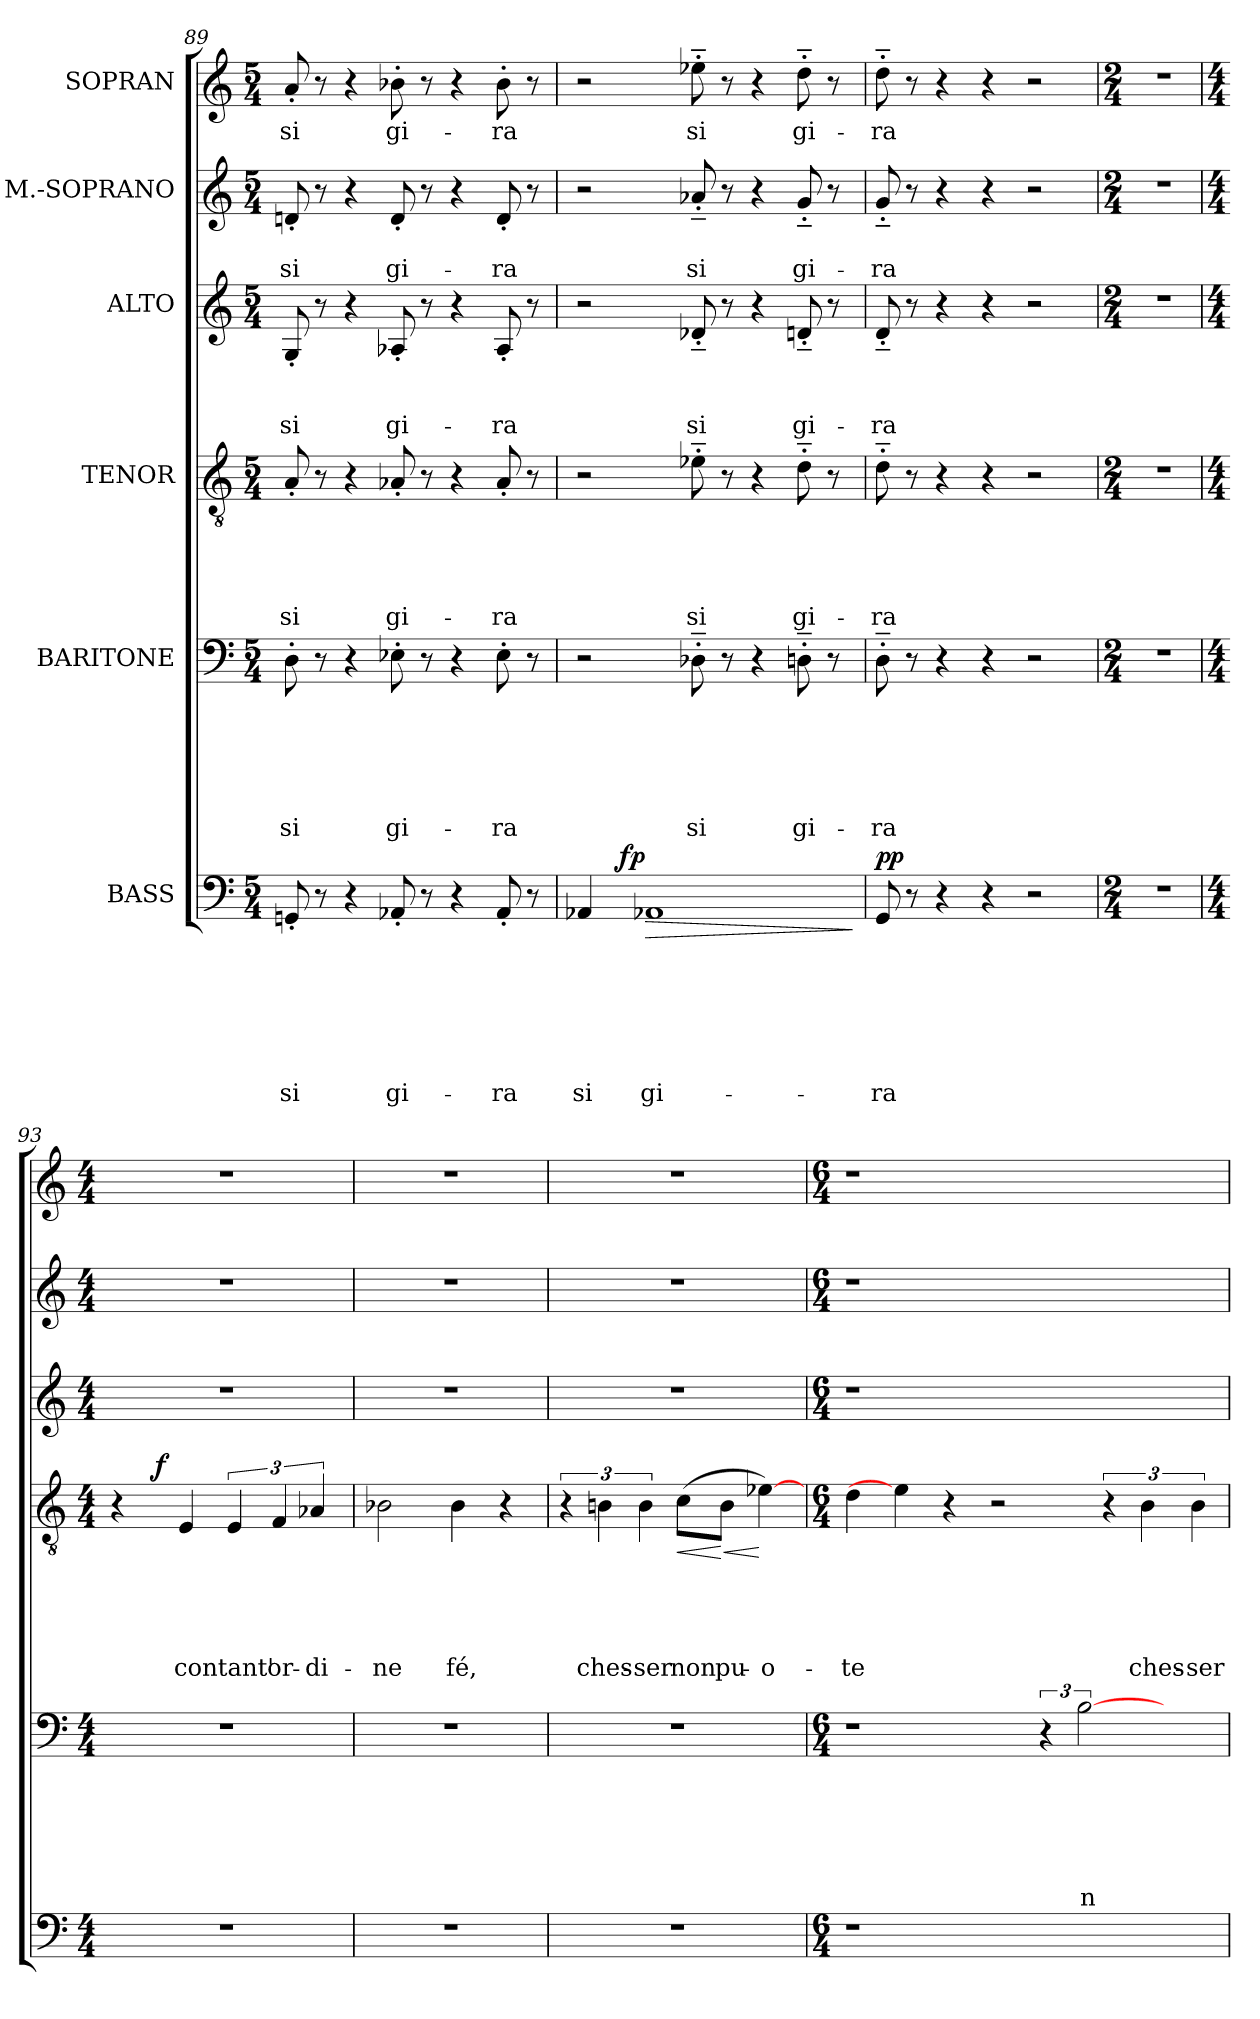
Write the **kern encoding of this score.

**kern	**text	**text	**text	**text	**text	**text	**text	**dynam	**kern	**text	**text	**text	**text	**text	**text	**kern	**text	**text	**text	**text	**text	**dynam	**kern	**text	**text	**text	**kern	**text	**text	**kern	**text
*part6	*part6	*part6	*part6	*part6	*part6	*part6	*part6	*part6	*part5	*part5	*part5	*part5	*part5	*part5	*part5	*part4	*part4	*part4	*part4	*part4	*part4	*part4	*part3	*part3	*part3	*part3	*part2	*part2	*part2	*part1	*part1
*staff6	*staff6	*staff6	*staff6	*staff6	*staff6	*staff6	*staff6	*staff6	*staff5	*staff5	*staff5	*staff5	*staff5	*staff5	*staff5	*staff4	*staff4	*staff4	*staff4	*staff4	*staff4	*staff4	*staff3	*staff3	*staff3	*staff3	*staff2	*staff2	*staff2	*staff1	*staff1
*I"BASS	*	*	*	*	*	*	*	*	*I"BARITONE	*	*	*	*	*	*	*I"TENOR	*	*	*	*	*	*	*I"ALTO	*	*	*	*I"M.-SOPRANO	*	*	*I"SOPRAN	*
*clefF4	*	*	*	*	*	*	*	*	*clefF4	*	*	*	*	*	*	*clefGv2	*	*	*	*	*	*	*clefG2	*	*	*	*clefG2	*	*	*clefG2	*
*k[]	*	*	*	*	*	*	*	*	*k[]	*	*	*	*	*	*	*k[]	*	*	*	*	*	*	*k[]	*	*	*	*k[]	*	*	*k[]	*
*C:	*	*	*	*	*	*	*	*	*C:	*	*	*	*	*	*	*C:	*	*	*	*	*	*	*C:	*	*	*	*C:	*	*	*C:	*
*M5/4	*	*	*	*	*	*	*	*	*M5/4	*	*	*	*	*	*	*M5/4	*	*	*	*	*	*	*M5/4	*	*	*	*M5/4	*	*	*M5/4	*
=89	=89	=89	=89	=89	=89	=89	=89	=89	=89	=89	=89	=89	=89	=89	=89	=89	=89	=89	=89	=89	=89	=89	=89	=89	=89	=89	=89	=89	=89	=89	=89
!	!	!	!	!	!	!	!LO:LY:b	!	!	!	!	!	!	!	!LO:LY:b	!	!	!	!	!	!LO:LY:b	!	!	!	!	!LO:LY:b	!	!	!LO:LY:b	!	!LO:LY:b
8GGn'</	.	.	.	.	.	.	si	.	8D'>\	.	.	.	.	.	si	8A'</	.	.	.	.	si	.	8G'</	.	.	si	8dn'</	.	si	8a'</	si
8r	.	.	.	.	.	.	.	.	8r	.	.	.	.	.	.	8r	.	.	.	.	.	.	8r	.	.	.	8r	.	.	8r	.
4r	.	.	.	.	.	.	.	.	4r	.	.	.	.	.	.	4r	.	.	.	.	.	.	4r	.	.	.	4r	.	.	4r	.
!	!	!	!	!	!	!	!LO:LY:b	!	!	!	!	!	!	!	!LO:LY:b	!	!	!	!	!	!LO:LY:b	!	!	!	!	!LO:LY:b	!	!	!LO:LY:b	!	!LO:LY:b
8AA-X'</	.	.	.	.	.	.	gi-	.	8E-X'>\	.	.	.	.	.	gi-	8A-X'</	.	.	.	.	gi-	.	8A-X'</	.	.	gi-	8d'</	.	gi-	8b-X'>\	gi-
8r	.	.	.	.	.	.	.	.	8r	.	.	.	.	.	.	8r	.	.	.	.	.	.	8r	.	.	.	8r	.	.	8r	.
4r	.	.	.	.	.	.	.	.	4r	.	.	.	.	.	.	4r	.	.	.	.	.	.	4r	.	.	.	4r	.	.	4r	.
!	!	!	!	!	!	!	!LO:LY:b	!	!	!	!	!	!	!	!LO:LY:b	!	!	!	!	!	!LO:LY:b	!	!	!	!	!LO:LY:b	!	!	!LO:LY:b	!	!LO:LY:b
8AA-'</	.	.	.	.	.	.	-ra	.	8E-'>\	.	.	.	.	.	-ra	8A-'</	.	.	.	.	-ra	.	8A-'</	.	.	-ra	8d'</	.	-ra	8b-'>\	-ra
8r	.	.	.	.	.	.	.	.	8r	.	.	.	.	.	.	8r	.	.	.	.	.	.	8r	.	.	.	8r	.	.	8r	.
=90	=90	=90	=90	=90	=90	=90	=90	=90	=90	=90	=90	=90	=90	=90	=90	=90	=90	=90	=90	=90	=90	=90	=90	=90	=90	=90	=90	=90	=90	=90	=90
!	!	!	!	!	!	!	!LO:LY:b	!	!	!	!	!	!	!	!	!	!	!	!	!	!	!	!	!	!	!	!	!	!	!	!
*^	*	*	*	*	*	*	*	*	*	*	*	*	*	*	*	*	*	*	*	*	*	*	*	*	*	*	*	*	*	*	*
4AA-X/	8ryy	.	.	.	.	.	.	si	.	2r	.	.	.	.	.	.	2r	.	.	.	.	.	.	2r	.	.	.	2r	.	.	2r	.
.	32ryy	.	.	.	.	.	.	.	.	.	.	.	.	.	.	.	.	.	.	.	.	.	.	.	.	.	.	.	.	.	.	.
!	!	!	!	!	!	!	!	!	!LO:DY:a	!	!	!	!	!	!	!	!	!	!	!	!	!	!	!	!	!	!	!	!	!	!	!
.	1ryy	.	.	.	.	.	.	.	fp	.	.	.	.	.	.	.	.	.	.	.	.	.	.	.	.	.	.	.	.	.	.	.
!	!	!	!	!	!	!	!	!LO:LY:b	!LO:HP:b	!	!	!	!	!	!	!	!	!	!	!	!	!	!	!	!	!	!	!	!	!	!	!
1AA-X	.	.	.	.	.	.	.	gi-	>	.	.	.	.	.	.	.	.	.	.	.	.	.	.	.	.	.	.	.	.	.	.	.
!	!	!	!	!	!	!	!	!	!	!	!	!	!	!	!	!LO:LY:b	!	!	!	!	!	!LO:LY:b	!	!	!	!	!LO:LY:b	!	!	!LO:LY:b	!	!LO:LY:b
.	.	.	.	.	.	.	.	.	.	8D-X~>'>\	.	.	.	.	.	si	8e-X~>'>\	.	.	.	.	si	.	8d-X~<'</	.	.	si	8a-X~<'</	.	si	8ee-X~>'>\	si
.	.	.	.	.	.	.	.	.	.	8r	.	.	.	.	.	.	8r	.	.	.	.	.	.	8r	.	.	.	8r	.	.	8r	.
.	.	.	.	.	.	.	.	.	.	4r	.	.	.	.	.	.	4r	.	.	.	.	.	.	4r	.	.	.	4r	.	.	4r	.
!	!	!	!	!	!	!	!	!	!	!	!	!	!	!	!	!LO:LY:b	!	!	!	!	!	!LO:LY:b	!	!	!	!	!LO:LY:b	!	!	!LO:LY:b	!	!LO:LY:b
.	.	.	.	.	.	.	.	.	.	8Dn~>'>\	.	.	.	.	.	gi-	8d~>'>\	.	.	.	.	gi-	.	8dn~<'</	.	.	gi-	8g~<'</	.	gi-	8dd~>'>\	gi-
.	.	.	.	.	.	.	.	.	.	8r	.	.	.	.	.	.	8r	.	.	.	.	.	.	8r	.	.	.	8r	.	.	8r	.
.	16.ryy	.	.	.	.	.	.	.	.	.	.	.	.	.	.	.	.	.	.	.	.	.	.	.	.	.	.	.	.	.	.	.
.	.	.	.	.	.	.	.	.	]	.	.	.	.	.	.	.	.	.	.	.	.	.	.	.	.	.	.	.	.	.	.	.
=91	=91	=91	=91	=91	=91	=91	=91	=91	=91	=91	=91	=91	=91	=91	=91	=91	=91	=91	=91	=91	=91	=91	=91	=91	=91	=91	=91	=91	=91	=91	=91	=91
!	!	!	!	!	!	!	!	!LO:LY:b	!LO:DY:a	!	!	!	!	!	!	!LO:LY:b	!	!	!	!	!	!LO:LY:b	!	!	!	!	!LO:LY:b	!	!	!LO:LY:b	!	!LO:LY:b
*v	*v	*	*	*	*	*	*	*	*	*	*	*	*	*	*	*	*	*	*	*	*	*	*	*	*	*	*	*	*	*	*	*
8GG/	.	.	.	.	.	.	-ra	pp	8D~>'>\	.	.	.	.	.	-ra	8d~>'>\	.	.	.	.	-ra	.	8d~<'</	.	.	-ra	8g~<'</	.	-ra	8dd~>'>\	-ra
8r	.	.	.	.	.	.	.	.	8r	.	.	.	.	.	.	8r	.	.	.	.	.	.	8r	.	.	.	8r	.	.	8r	.
4r	.	.	.	.	.	.	.	.	4r	.	.	.	.	.	.	4r	.	.	.	.	.	.	4r	.	.	.	4r	.	.	4r	.
4r	.	.	.	.	.	.	.	.	4r	.	.	.	.	.	.	4r	.	.	.	.	.	.	4r	.	.	.	4r	.	.	4r	.
2r	.	.	.	.	.	.	.	.	2r	.	.	.	.	.	.	2r	.	.	.	.	.	.	2r	.	.	.	2r	.	.	2r	.
=92	=92	=92	=92	=92	=92	=92	=92	=92	=92	=92	=92	=92	=92	=92	=92	=92	=92	=92	=92	=92	=92	=92	=92	=92	=92	=92	=92	=92	=92	=92	=92
*M2/4	*	*	*	*	*	*	*	*	*M2/4	*	*	*	*	*	*	*M2/4	*	*	*	*	*	*	*M2/4	*	*	*	*M2/4	*	*	*M2/4	*
!LO:N:vis=1	!	!	!	!	!	!	!	!	!LO:N:vis=1	!	!	!	!	!	!	!LO:N:vis=1	!	!	!	!	!	!	!LO:N:vis=1	!	!	!	!LO:N:vis=1	!	!	!LO:N:vis=1	!
2r	.	.	.	.	.	.	.	.	2r	.	.	.	.	.	.	2r	.	.	.	.	.	.	2r	.	.	.	2r	.	.	2r	.
!!LO:LB:g=z
=93	=93	=93	=93	=93	=93	=93	=93	=93	=93	=93	=93	=93	=93	=93	=93	=93	=93	=93	=93	=93	=93	=93	=93	=93	=93	=93	=93	=93	=93	=93	=93
*M4/4	*	*	*	*	*	*	*	*	*M4/4	*	*	*	*	*	*	*M4/4	*	*	*	*	*	*	*M4/4	*	*	*	*M4/4	*	*	*M4/4	*
*	*	*	*	*	*	*	*	*	*	*	*	*	*	*	*	*^	*	*	*	*	*	*	*	*	*	*	*	*	*	*	*
1r	.	.	.	.	.	.	.	.	1r	.	.	.	.	.	.	4r	6ryy	.	.	.	.	.	.	1r	.	.	.	1r	.	.	1r	.
.	.	.	.	.	.	.	.	.	.	.	.	.	.	.	.	.	96ryy	.	.	.	.	.	.	.	.	.	.	.	.	.	.	.
!	!	!	!	!	!	!	!	!	!	!	!	!	!	!	!	!	!	!	!	!	!	!	!LO:DY:a	!	!	!	!	!	!	!	!	!
.	.	.	.	.	.	.	.	.	.	.	.	.	.	.	.	.	3%2ryy	.	.	.	.	.	f	.	.	.	.	.	.	.	.	.
!	!	!	!	!	!	!	!	!	!	!	!	!	!	!	!	!	!	!	!	!	!	!LO:LY:b	!	!	!	!	!	!	!	!	!	!
.	.	.	.	.	.	.	.	.	.	.	.	.	.	.	.	4E/	.	.	.	.	.	con	.	.	.	.	.	.	.	.	.	.
!	!	!	!	!	!	!	!	!	!	!	!	!	!	!	!	!	!	!	!	!	!	!LO:LY:b	!	!	!	!	!	!	!	!	!	!
.	.	.	.	.	.	.	.	.	.	.	.	.	.	.	.	6E/	.	.	.	.	.	tant'	.	.	.	.	.	.	.	.	.	.
!	!	!	!	!	!	!	!	!	!	!	!	!	!	!	!	!	!	!	!	!	!	!LO:LY:b	!	!	!	!	!	!	!	!	!	!
.	.	.	.	.	.	.	.	.	.	.	.	.	.	.	.	6F/	.	.	.	.	.	or-	.	.	.	.	.	.	.	.	.	.
!	!	!	!	!	!	!	!	!	!	!	!	!	!	!	!	!	!	!	!	!	!	!LO:LY:b	!	!	!	!	!	!	!	!	!	!
.	.	.	.	.	.	.	.	.	.	.	.	.	.	.	.	6A-X/	.	.	.	.	.	-di-	.	.	.	.	.	.	.	.	.	.
.	.	.	.	.	.	.	.	.	.	.	.	.	.	.	.	.	12...ryy	.	.	.	.	.	.	.	.	.	.	.	.	.	.	.
=94	=94	=94	=94	=94	=94	=94	=94	=94	=94	=94	=94	=94	=94	=94	=94	=94	=94	=94	=94	=94	=94	=94	=94	=94	=94	=94	=94	=94	=94	=94	=94	=94
!	!	!	!	!	!	!	!	!	!	!	!	!	!	!	!	!	!	!	!	!	!	!LO:LY:b	!	!	!	!	!	!	!	!	!	!
*	*	*	*	*	*	*	*	*	*	*	*	*	*	*	*	*v	*v	*	*	*	*	*	*	*	*	*	*	*	*	*	*	*
1r	.	.	.	.	.	.	.	.	1r	.	.	.	.	.	.	2B-X\	.	.	.	.	-ne	.	1r	.	.	.	1r	.	.	1r	.
!	!	!	!	!	!	!	!	!	!	!	!	!	!	!	!	!	!	!	!	!	!LO:LY:b	!	!	!	!	!	!	!	!	!	!
.	.	.	.	.	.	.	.	.	.	.	.	.	.	.	.	4B-\	.	.	.	.	fé,	.	.	.	.	.	.	.	.	.	.
.	.	.	.	.	.	.	.	.	.	.	.	.	.	.	.	4r	.	.	.	.	.	.	.	.	.	.	.	.	.	.	.
=95	=95	=95	=95	=95	=95	=95	=95	=95	=95	=95	=95	=95	=95	=95	=95	=95	=95	=95	=95	=95	=95	=95	=95	=95	=95	=95	=95	=95	=95	=95	=95
!LO:N:vis=1	!	!	!	!	!	!	!	!	!LO:N:vis=1	!	!	!	!	!	!	!	!	!	!	!	!	!	!LO:N:vis=1	!	!	!	!LO:N:vis=1	!	!	!LO:N:vis=1	!
1r	.	.	.	.	.	.	.	.	1r	.	.	.	.	.	.	6r	.	.	.	.	.	.	1r	.	.	.	1r	.	.	1r	.
!	!	!	!	!	!	!	!	!	!	!	!	!	!	!	!	!	!	!	!	!	!LO:LY:b	!	!	!	!	!	!	!	!	!	!
.	.	.	.	.	.	.	.	.	.	.	.	.	.	.	.	6Bn\	.	.	.	.	ches-	.	.	.	.	.	.	.	.	.	.
!	!	!	!	!	!	!	!	!	!	!	!	!	!	!	!	!	!	!	!	!	!LO:LY:b:rj	!	!	!	!	!	!	!	!	!	!
.	.	.	.	.	.	.	.	.	.	.	.	.	.	.	.	6B\	.	.	.	.	-ser	.	.	.	.	.	.	.	.	.	.
!	!	!	!	!	!	!	!	!	!	!	!	!	!	!	!	!	!	!	!	!	!LO:LY:b	!LO:HP:b	!	!	!	!	!	!	!	!	!
.	.	.	.	.	.	.	.	.	.	.	.	.	.	.	.	(>8c\L	.	.	.	.	non	<	.	.	.	.	.	.	.	.	.
!	!	!	!	!	!	!	!	!	!	!	!	!	!	!	!	!	!	!	!	!	!LO:LY:b	!LO:HP:n=1:b	!	!	!	!	!	!	!	!	!
.	.	.	.	.	.	.	.	.	.	.	.	.	.	.	.	8B>\J	.	.	.	.	pu-	[ <	.	.	.	.	.	.	.	.	.
!	!	!	!	!	!	!	!	!	!	!	!	!	!	!	!	!	!	!	!	!	!LO:LY:b:rj	!	!	!	!	!	!	!	!	!	!
.	.	.	.	.	.	.	.	.	.	.	.	.	.	.	.	[4e-X\)	.	.	.	.	-o-	[	.	.	.	.	.	.	.	.	.
=96	=96	=96	=96	=96	=96	=96	=96	=96	=96	=96	=96	=96	=96	=96	=96	=96	=96	=96	=96	=96	=96	=96	=96	=96	=96	=96	=96	=96	=96	=96	=96
*M6/4	*	*	*	*	*	*	*	*	*M6/4	*	*	*	*	*	*	*M6/4	*	*	*	*	*	*	*M6/4	*	*	*	*M6/4	*	*	*M6/4	*
!LO:N:vis=1	!	!	!	!	!	!	!	!	!	!	!	!	!	!	!	!	!	!	!	!	!LO:LY:b	!	!LO:N:vis=1	!	!	!	!LO:N:vis=1	!	!	!LO:N:vis=1	!
1.r	.	.	.	.	.	.	.	.	1r	.	.	.	.	.	.	4d\	.	.	.	.	-te	.	1.r	.	.	.	1.r	.	.	1.r	.
.	.	.	.	.	.	.	.	.	.	.	.	.	.	.	.	4e-\]	.	.	.	.	.	.	.	.	.	.	.	.	.	.	.
.	.	.	.	.	.	.	.	.	.	.	.	.	.	.	.	4r	.	.	.	.	.	.	.	.	.	.	.	.	.	.	.
.	.	.	.	.	.	.	.	.	.	.	.	.	.	.	.	2r	.	.	.	.	.	.	.	.	.	.	.	.	.	.	.
.	.	.	.	.	.	.	.	.	6r	.	.	.	.	.	.	.	.	.	.	.	.	.	.	.	.	.	.	.	.	.	.
!	!	!	!	!	!	!	!	!	!	!	!	!	!	!	!LO:LY:b	!	!	!	!	!	!	!	!	!	!	!	!	!	!	!	!
.	.	.	.	.	.	.	.	.	[>3B\	.	.	.	.	.	n	.	.	.	.	.	.	.	.	.	.	.	.	.	.	.	.
.	.	.	.	.	.	.	.	.	.	.	.	.	.	.	.	6r	.	.	.	.	.	.	.	.	.	.	.	.	.	.	.
!	!	!	!	!	!	!	!	!	!	!	!	!	!	!	!	!	!	!	!	!	!LO:LY:b	!	!	!	!	!	!	!	!	!	!
.	.	.	.	.	.	.	.	.	.	.	.	.	.	.	.	6B\	.	.	.	.	ches-	.	.	.	.	.	.	.	.	.	.
4ryy	.	.	.	.	.	.	.	.	4ryy	.	.	.	.	.	.	.	.	.	.	.	.	.	4ryy	.	.	.	4ryy	.	.	4ryy	.
!	!	!	!	!	!	!	!	!	!	!	!	!	!	!	!	!	!	!	!	!	!LO:LY:b:rj	!	!	!	!	!	!	!	!	!	!
.	.	.	.	.	.	.	.	.	.	.	.	.	.	.	.	6B\	.	.	.	.	-ser	.	.	.	.	.	.	.	.	.	.
=	=	=	=	=	=	=	=	=	=	=	=	=	=	=	=	=	=	=	=	=	=	=	=	=	=	=	=	=	=	=	=
*-	*-	*-	*-	*-	*-	*-	*-	*-	*-	*-	*-	*-	*-	*-	*-	*-	*-	*-	*-	*-	*-	*-	*-	*-	*-	*-	*-	*-	*-	*-	*-
